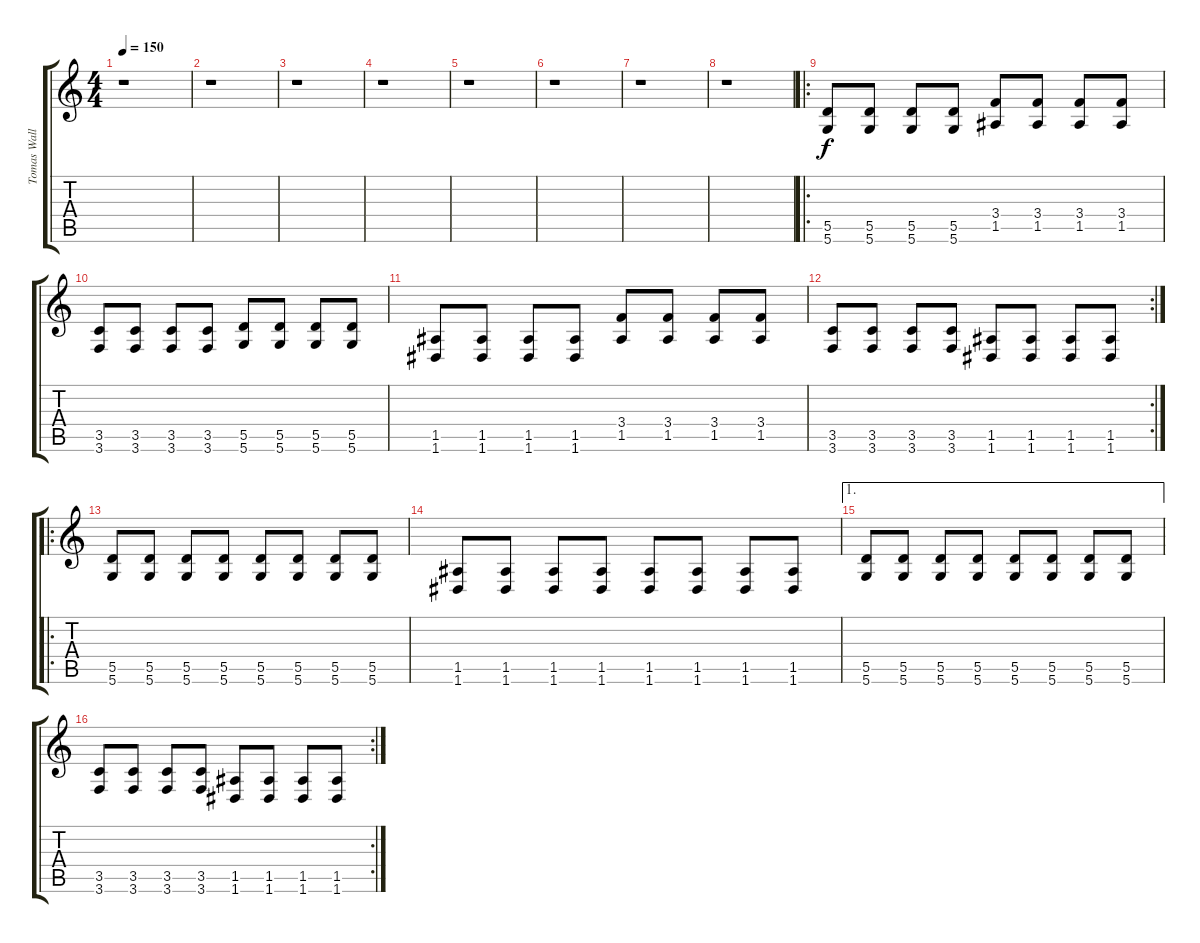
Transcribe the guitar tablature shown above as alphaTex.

\track ("Tomas Wallin - Rhythm guitar" "Tomas Wall") {instrument distortionguitar}
\staff {score tabs}
\tuning (E4 B3 G3 D3 A2 D2) {hide}
\ts (4 4)
\tempo 150
\clef g2
\ks c
r.1{dy f instrument distortionguitar} |
r.1 |
r.1 |
r.1 |
r.1 |
r.1 |
r.1 |
r.1 |
\ro
(5.5 5.6).8 (5.5 5.6).8 (5.5 5.6).8 (5.5 5.6).8 (3.4 1.5).8 (3.4 1.5).8 (3.4 1.5).8 (3.4 1.5).8 |
(3.5 3.6).8 (3.5 3.6).8 (3.5 3.6).8 (3.5 3.6).8 (5.5 5.6).8 (5.5 5.6).8 (5.5 5.6).8 (5.5 5.6).8 |
(1.5 1.6).8 (1.5 1.6).8 (1.5 1.6).8 (1.5 1.6).8 (3.4 1.5).8 (3.4 1.5).8 (3.4 1.5).8 (3.4 1.5).8 |
\rc 2
(3.5 3.6).8 (3.5 3.6).8 (3.5 3.6).8 (3.5 3.6).8 (1.5 1.6).8 (1.5 1.6).8 (1.5 1.6).8 (1.5 1.6).8 |
\ro
(5.5 5.6).8{volume 6} (5.5 5.6).8 (5.5 5.6).8 (5.5 5.6).8 (5.5 5.6).8 (5.5 5.6).8 (5.5 5.6).8 (5.5 5.6).8 |
(1.5 1.6).8 (1.5 1.6).8 (1.5 1.6).8 (1.5 1.6).8 (1.5 1.6).8 (1.5 1.6).8 (1.5 1.6).8 (1.5 1.6).8 |
\ae 1
(5.5 5.6).8 (5.5 5.6).8 (5.5 5.6).8 (5.5 5.6).8 (5.5 5.6).8 (5.5 5.6).8 (5.5 5.6).8 (5.5 5.6).8 |
\rc 2
(3.5 3.6).8 (3.5 3.6).8 (3.5 3.6).8 (3.5 3.6).8 (1.5 1.6).8 (1.5 1.6).8 (1.5 1.6).8 (1.5 1.6).8
